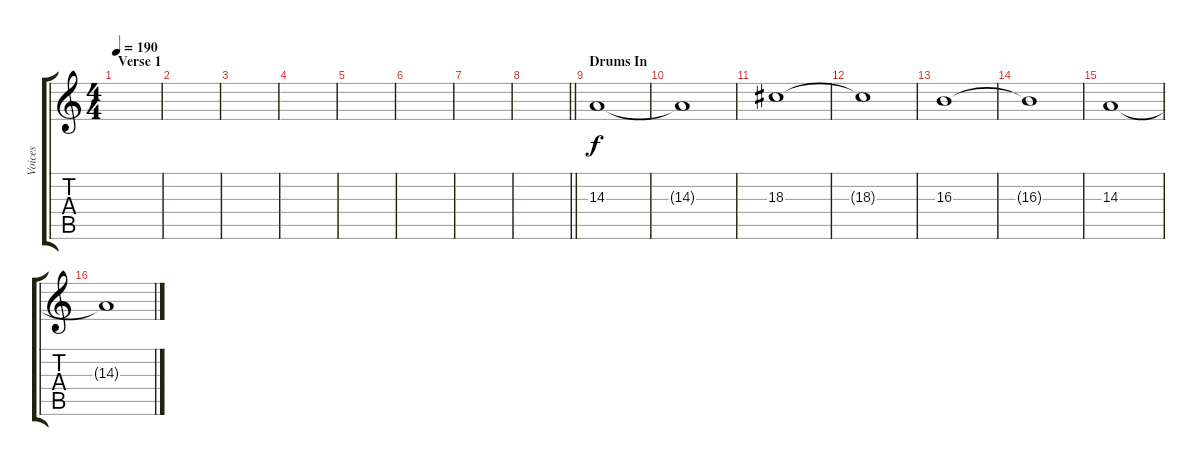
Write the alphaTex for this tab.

\track ("Voices" "Voices") {instrument stringensemble1}
\staff {score tabs}
\tuning (E4 B3 G3 D3 A2 E2) {hide}
\ts (4 4)
\section ("" "Verse 1")
\tempo 190
\clef g2
\ks c
|
|
|
|
|
|
|
\barLineRight lightlight
|
\section ("" "Drums In")
14.3.1 |
14.3{t}.1 |
18.3.1 |
18.3{t}.1 |
16.3.1 |
16.3{t}.1 |
14.3.1 |
14.3{t}.1
